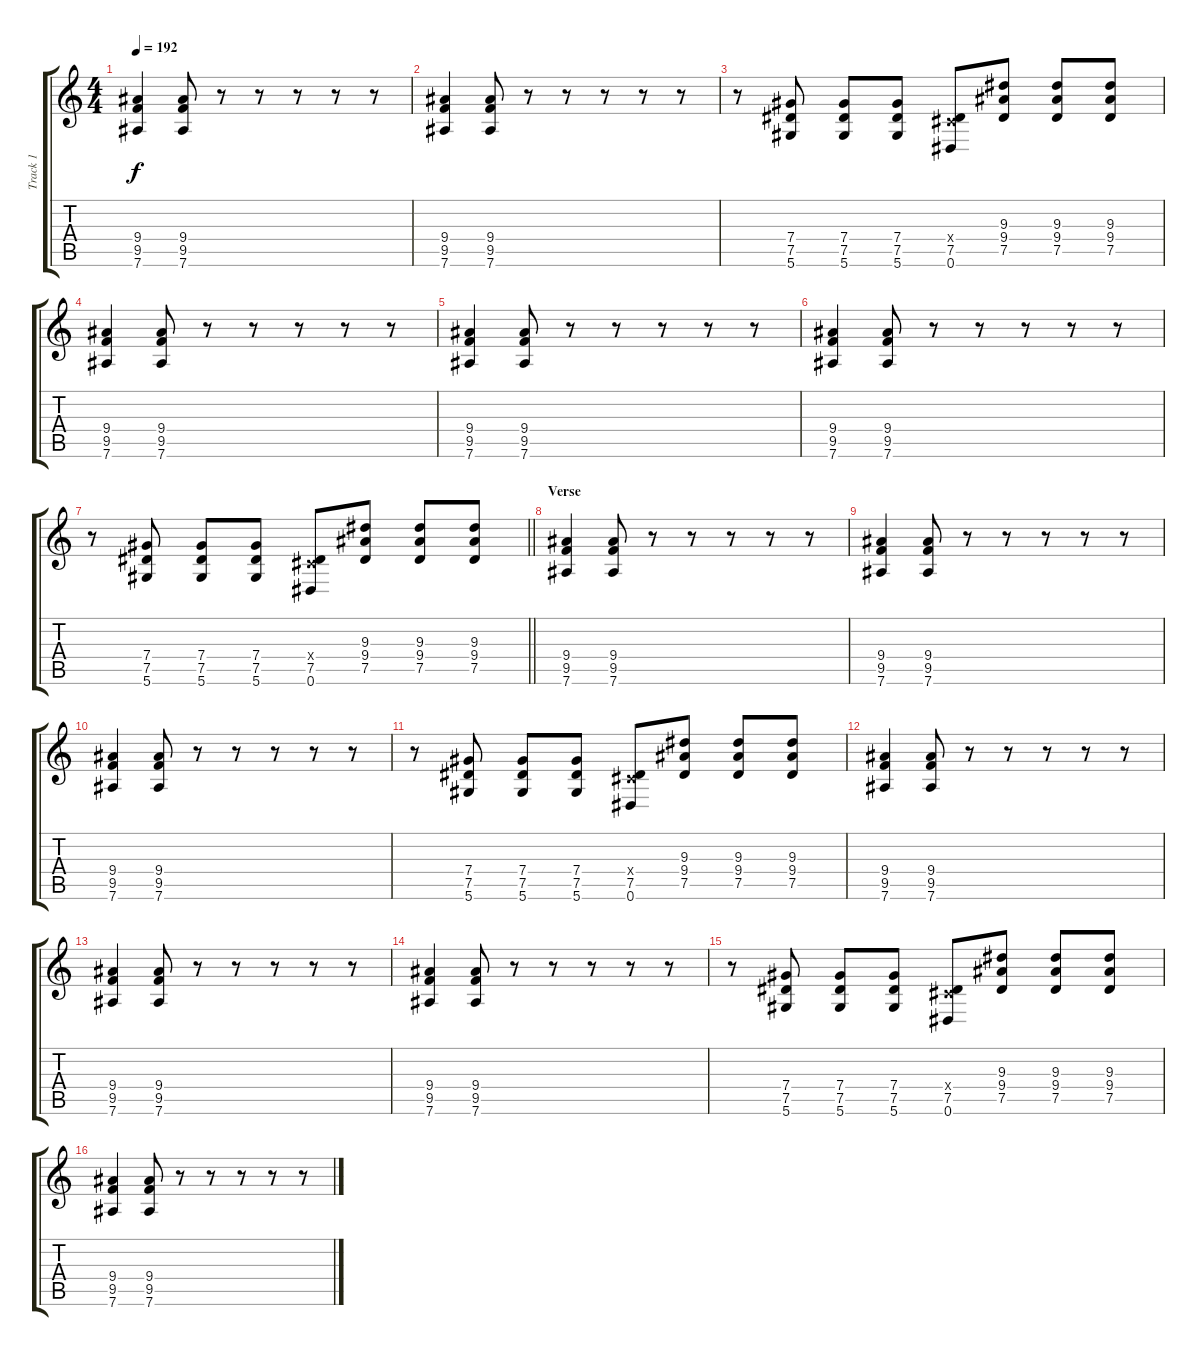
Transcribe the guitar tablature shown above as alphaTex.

\track ("Track 1" "Track 1") {instrument distortionguitar}
\staff {score tabs}
\tuning (Eb4 Bb3 Gb3 Db3 Ab2 Eb2) {hide}
\ts (4 4)
\tempo 192
\clef g2
\ks c
(9.4 9.5 7.6).4{dy f} (9.4 9.5 7.6).8 r.8 r.8 r.8 r.8 r.8 |
(9.4 9.5 7.6).4 (9.4 9.5 7.6).8 r.8 r.8 r.8 r.8 r.8 |
r.8 (7.4 7.5 5.6).8 (7.4 7.5 5.6).8 (7.4 7.5 5.6).8 (0.4{x} 7.5 0.6).8 (9.3 9.4 7.5).8 (9.3 9.4 7.5).8 (9.3 9.4 7.5).8 |
(9.4 9.5 7.6).4 (9.4 9.5 7.6).8 r.8 r.8 r.8 r.8 r.8 |
(9.4 9.5 7.6).4 (9.4 9.5 7.6).8 r.8 r.8 r.8 r.8 r.8 |
(9.4 9.5 7.6).4 (9.4 9.5 7.6).8 r.8 r.8 r.8 r.8 r.8 |
\barLineRight lightlight
r.8 (7.4 7.5 5.6).8 (7.4 7.5 5.6).8 (7.4 7.5 5.6).8 (0.4{x} 7.5 0.6).8 (9.3 9.4 7.5).8 (9.3 9.4 7.5).8 (9.3 9.4 7.5).8 |
\section ("" "Verse")
(9.4 9.5 7.6).4 (9.4 9.5 7.6).8 r.8 r.8 r.8 r.8 r.8 |
(9.4 9.5 7.6).4 (9.4 9.5 7.6).8 r.8 r.8 r.8 r.8 r.8 |
(9.4 9.5 7.6).4 (9.4 9.5 7.6).8 r.8 r.8 r.8 r.8 r.8 |
r.8 (7.4 7.5 5.6).8 (7.4 7.5 5.6).8 (7.4 7.5 5.6).8 (0.4{x} 7.5 0.6).8 (9.3 9.4 7.5).8 (9.3 9.4 7.5).8 (9.3 9.4 7.5).8 |
(9.4 9.5 7.6).4 (9.4 9.5 7.6).8 r.8 r.8 r.8 r.8 r.8 |
(9.4 9.5 7.6).4 (9.4 9.5 7.6).8 r.8 r.8 r.8 r.8 r.8 |
(9.4 9.5 7.6).4 (9.4 9.5 7.6).8 r.8 r.8 r.8 r.8 r.8 |
r.8 (7.4 7.5 5.6).8 (7.4 7.5 5.6).8 (7.4 7.5 5.6).8 (0.4{x} 7.5 0.6).8 (9.3 9.4 7.5).8 (9.3 9.4 7.5).8 (9.3 9.4 7.5).8 |
(9.4 9.5 7.6).4 (9.4 9.5 7.6).8 r.8 r.8 r.8 r.8 r.8
